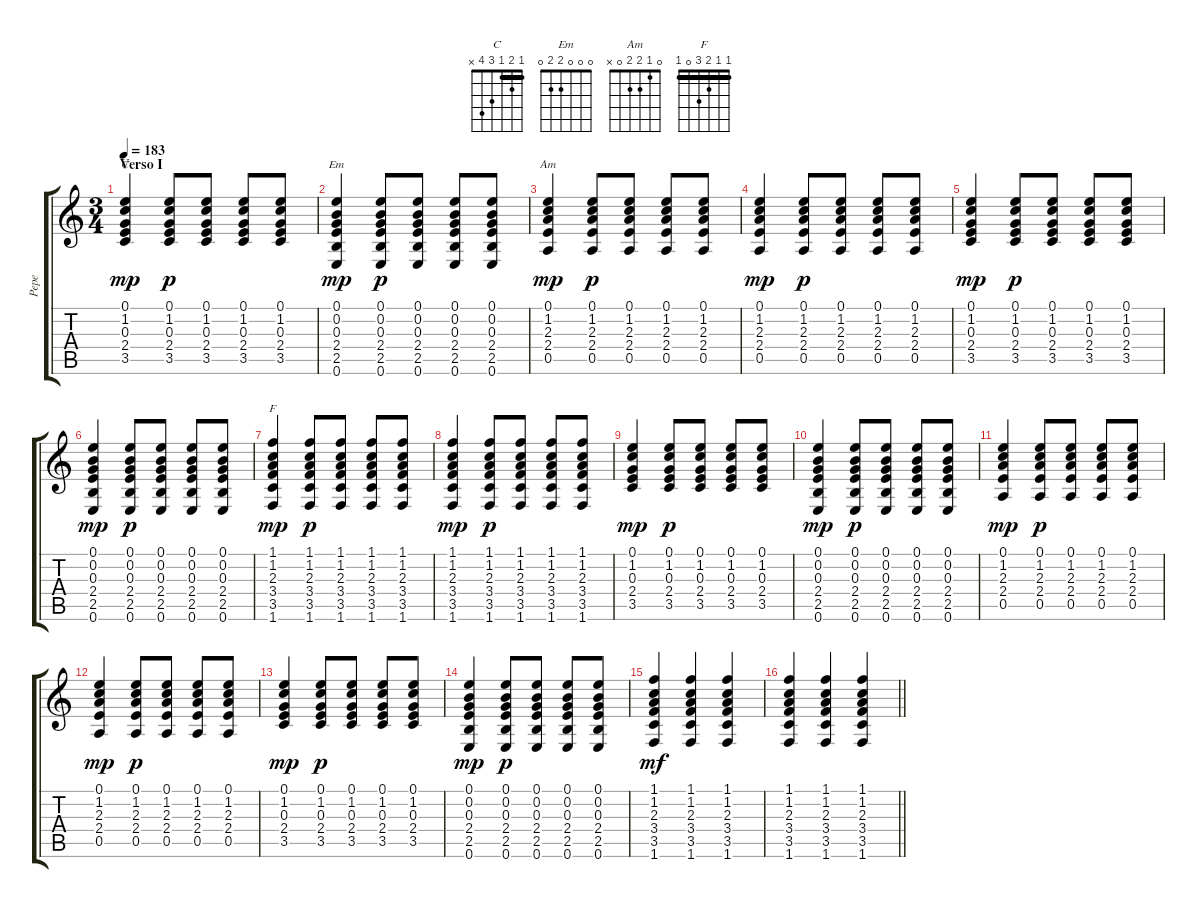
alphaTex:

\track ("Pepe" "Pepe") {instrument acousticguitarsteel}
\staff {score tabs}
\tuning (E4 B3 G3 D3 A2 E2) {hide}
\chord ("C" 1 2 1 3 4 x) {barre 1}
\chord ("Em" 0 0 0 2 2 0)
\chord ("Am" 0 1 2 2 0 x)
\chord ("F" 1 1 2 3 0 1) {barre 1}
\ts (3 4)
\section ("" "Verso I")
\tempo 183
\clef g2
\ks c
(0.1 1.2 0.3 2.4 3.5).4{ch "C" dy mp} (0.1 1.2 0.3 2.4 3.5).8{dy p} (0.1 1.2 0.3 2.4 3.5).8 (0.1 1.2 0.3 2.4 3.5).8 (0.1 1.2 0.3 2.4 3.5).8 |
(0.1 0.2 0.3 2.4 2.5 0.6).4{ch "Em" dy mp} (0.1 0.2 0.3 2.4 2.5 0.6).8{dy p} (0.1 0.2 0.3 2.4 2.5 0.6).8 (0.1 0.2 0.3 2.4 2.5 0.6).8 (0.1 0.2 0.3 2.4 2.5 0.6).8 |
(0.1 1.2 2.3 2.4 0.5).4{ch "Am" dy mp} (0.1 1.2 2.3 2.4 0.5).8{dy p} (0.1 1.2 2.3 2.4 0.5).8 (0.1 1.2 2.3 2.4 0.5).8 (0.1 1.2 2.3 2.4 0.5).8 |
(0.1 1.2 2.3 2.4 0.5).4{dy mp} (0.1 1.2 2.3 2.4 0.5).8{dy p} (0.1 1.2 2.3 2.4 0.5).8 (0.1 1.2 2.3 2.4 0.5).8 (0.1 1.2 2.3 2.4 0.5).8 |
(0.1 1.2 0.3 2.4 3.5).4{dy mp} (0.1 1.2 0.3 2.4 3.5).8{dy p} (0.1 1.2 0.3 2.4 3.5).8 (0.1 1.2 0.3 2.4 3.5).8 (0.1 1.2 0.3 2.4 3.5).8 |
(0.1 0.2 0.3 2.4 2.5 0.6).4{dy mp} (0.1 0.2 0.3 2.4 2.5 0.6).8{dy p} (0.1 0.2 0.3 2.4 2.5 0.6).8 (0.1 0.2 0.3 2.4 2.5 0.6).8 (0.1 0.2 0.3 2.4 2.5 0.6).8 |
(1.1 1.2 2.3 3.4 3.5 1.6).4{ch "F" dy mp} (1.1 1.2 2.3 3.4 3.5 1.6).8{dy p} (1.1 1.2 2.3 3.4 3.5 1.6).8 (1.1 1.2 2.3 3.4 3.5 1.6).8 (1.1 1.2 2.3 3.4 3.5 1.6).8 |
(1.1 1.2 2.3 3.4 3.5 1.6).4{dy mp} (1.1 1.2 2.3 3.4 3.5 1.6).8{dy p} (1.1 1.2 2.3 3.4 3.5 1.6).8 (1.1 1.2 2.3 3.4 3.5 1.6).8 (1.1 1.2 2.3 3.4 3.5 1.6).8 |
(0.1 1.2 0.3 2.4 3.5).4{dy mp} (0.1 1.2 0.3 2.4 3.5).8{dy p} (0.1 1.2 0.3 2.4 3.5).8 (0.1 1.2 0.3 2.4 3.5).8 (0.1 1.2 0.3 2.4 3.5).8 |
(0.1 0.2 0.3 2.4 2.5 0.6).4{dy mp} (0.1 0.2 0.3 2.4 2.5 0.6).8{dy p} (0.1 0.2 0.3 2.4 2.5 0.6).8 (0.1 0.2 0.3 2.4 2.5 0.6).8 (0.1 0.2 0.3 2.4 2.5 0.6).8 |
(0.1 1.2 2.3 2.4 0.5).4{dy mp} (0.1 1.2 2.3 2.4 0.5).8{dy p} (0.1 1.2 2.3 2.4 0.5).8 (0.1 1.2 2.3 2.4 0.5).8 (0.1 1.2 2.3 2.4 0.5).8 |
(0.1 1.2 2.3 2.4 0.5).4{dy mp} (0.1 1.2 2.3 2.4 0.5).8{dy p} (0.1 1.2 2.3 2.4 0.5).8 (0.1 1.2 2.3 2.4 0.5).8 (0.1 1.2 2.3 2.4 0.5).8 |
(0.1 1.2 0.3 2.4 3.5).4{dy mp} (0.1 1.2 0.3 2.4 3.5).8{dy p} (0.1 1.2 0.3 2.4 3.5).8 (0.1 1.2 0.3 2.4 3.5).8 (0.1 1.2 0.3 2.4 3.5).8 |
(0.1 0.2 0.3 2.4 2.5 0.6).4{dy mp} (0.1 0.2 0.3 2.4 2.5 0.6).8{dy p} (0.1 0.2 0.3 2.4 2.5 0.6).8 (0.1 0.2 0.3 2.4 2.5 0.6).8 (0.1 0.2 0.3 2.4 2.5 0.6).8 |
(1.1 1.2 2.3 3.4 3.5 1.6).4{dy mf} (1.1 1.2 2.3 3.4 3.5 1.6).4 (1.1 1.2 2.3 3.4 3.5 1.6).4 |
\barLineRight lightlight
(1.1 1.2 2.3 3.4 3.5 1.6).4 (1.1 1.2 2.3 3.4 3.5 1.6).4 (1.1 1.2 2.3 3.4 3.5 1.6).4
